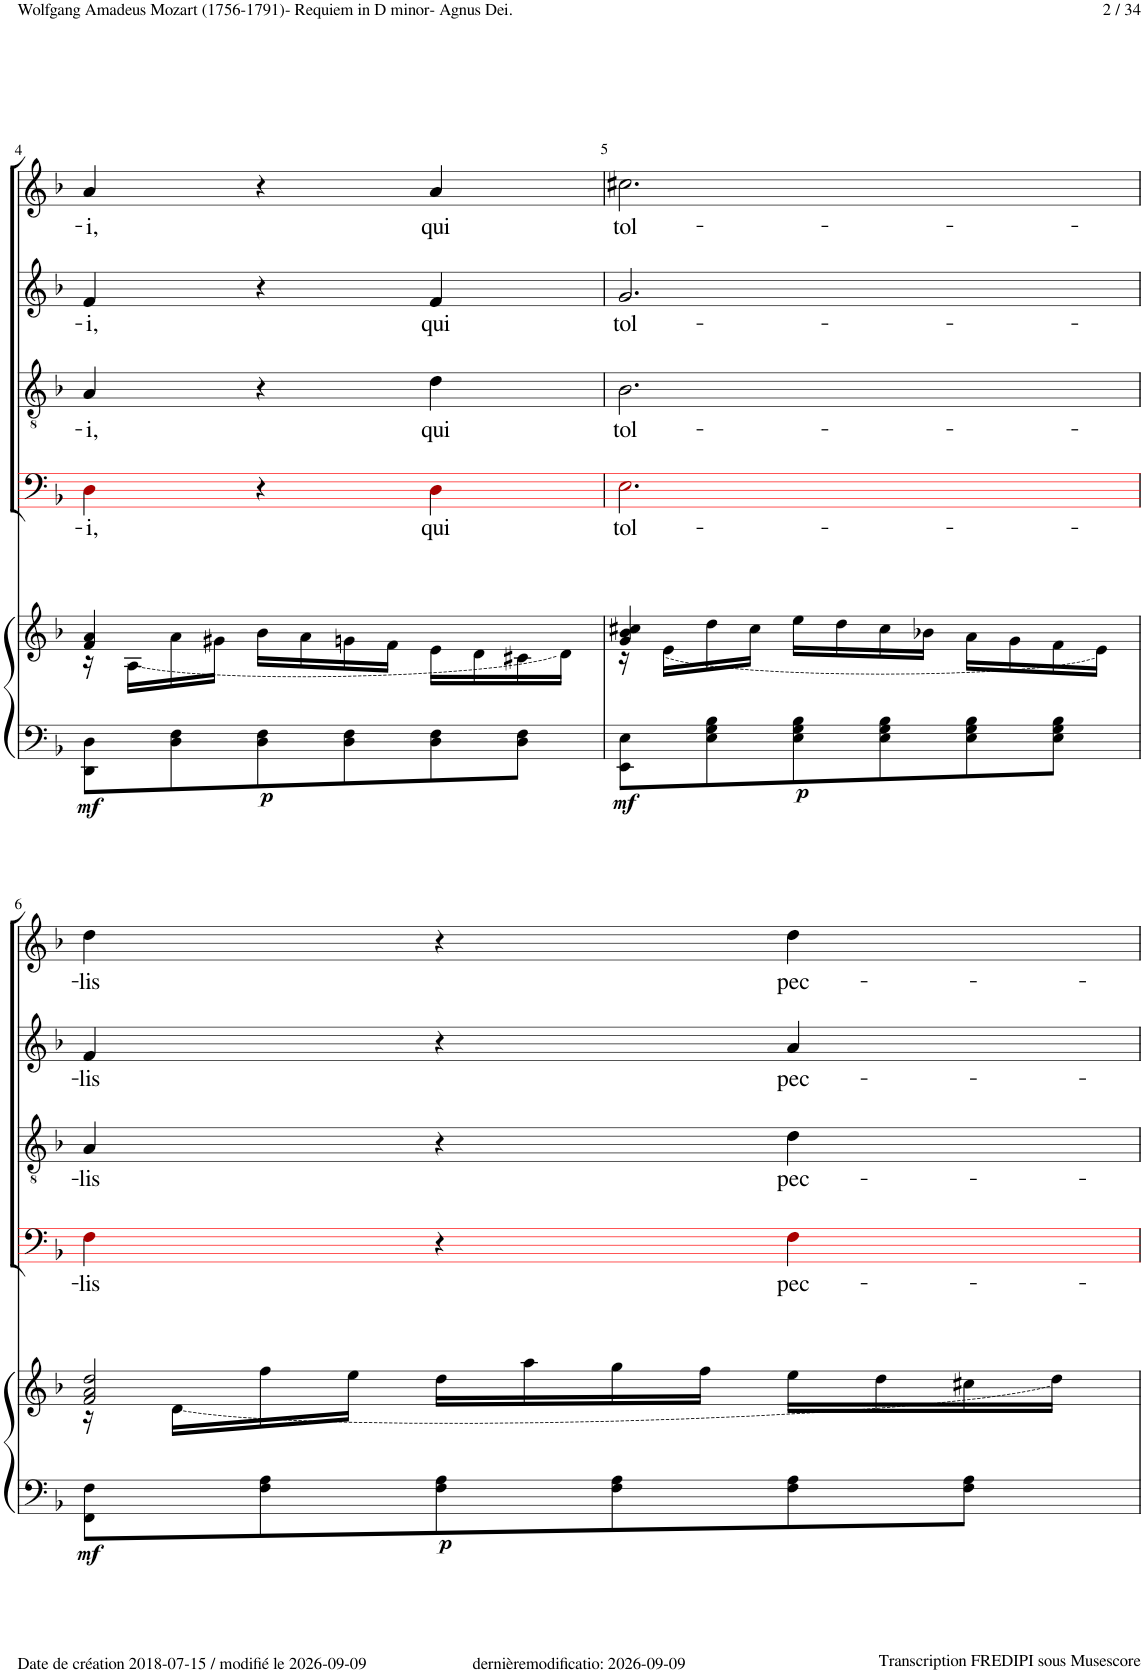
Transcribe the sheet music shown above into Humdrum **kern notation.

**kern	**kern	**dynam	**kern	**text	**kern	**text	**kern	**text	**kern	**text
*part5	*part5	*part5	*part4	*part4	*part3	*part3	*part2	*part2	*part1	*part1
*staff6	*staff5	*staff5/6	*staff4	*staff4	*staff3	*staff3	*staff2	*staff2	*staff1	*staff1
*I"Piano	*	*	*I"Basse	*	*I"Tenor	*	*I"Alto	*	*I"Soprano	*
*I'Pno	*	*	*	*	*	*	*	*	*	*
!!LO:PB:g=z
*clefF4	*clefG2	*	*clefF4	*	*clefGv2	*	*clefG2	*	*clefG2	*
*	*	*	*ITrd8c14	*	*	*	*	*	*	*
*k[b-]	*k[b-]	*	*k[b-]	*	*k[b-]	*	*k[b-]	*	*k[b-]	*
*M3/4	*M3/4	*	*M3/4	*	*M3/4	*	*M3/4	*	*M3/4	*
=4	=4	=4	=4	=4	=4	=4	=4	=4	=4	=4
*	*^	*	*	*	*	*	*	*	*	*
!	!	!	!LO:DY:b=2	!	!LO:LY:b	!	!LO:LY:b	!	!LO:LY:b	!	!LO:LY:b
8DD\ 8D\L	4f/ 4a/	16r	mf	4D!i\	-i,	4A!/	-i,	4f!/	-i,	4a!/	-i,
.	.	(16A\LL	.	.	.	.	.	.	.	.	.
8D\ 8F\	.	16a\	.	.	.	.	.	.	.	.	.
.	.	16g#X\JJ	.	.	.	.	.	.	.	.	.
!	!	!	!LO:DY:b=2	!	!	!	!	!	!	!	!
8D\ 8F\	2ryy	16b-\LL	p	4r	.	4r	.	4r	.	4r	.
.	.	16a\	.	.	.	.	.	.	.	.	.
8D\ 8F\	.	16gn\	.	.	.	.	.	.	.	.	.
.	.	16f\JJ	.	.	.	.	.	.	.	.	.
!	!	!	!	!	!LO:LY:b	!	!LO:LY:b	!	!LO:LY:b	!	!LO:LY:b
8D\ 8F\	.	16e\LL	.	4D!i\	qui	4d!\	qui	4f!/	qui	4a!/	qui
.	.	16d\	.	.	.	.	.	.	.	.	.
8D\ 8F\J	.	16c#X\	.	.	.	.	.	.	.	.	.
.	.	16d\JJ)	.	.	.	.	.	.	.	.	.
=5	=5	=5	=5	=5	=5	=5	=5	=5	=5	=5	=5
!	!	!	!LO:DY:b=2	!	!LO:LY:b	!	!LO:LY:b	!	!LO:LY:b	!	!LO:LY:b
8EE\ 8E\L	4g/ 4b-/ 4cc#X/	16r	mf	2.E!i\	tol-	2.B-!\	tol-	2.g!/	tol-	2.cc#X!\	tol-
.	.	(16e\LL	.	.	.	.	.	.	.	.	.
8E\ 8G\ 8B-\	.	16dd\	.	.	.	.	.	.	.	.	.
.	.	16cc#\JJ	.	.	.	.	.	.	.	.	.
!	!	!	!LO:DY:b=2	!	!	!	!	!	!	!	!
8E\ 8G\ 8B-\	2ryy	16ee\LL	p	.	.	.	.	.	.	.	.
.	.	16dd\	.	.	.	.	.	.	.	.	.
8E\ 8G\ 8B-\	.	16cc#\	.	.	.	.	.	.	.	.	.
.	.	16b-X\JJ	.	.	.	.	.	.	.	.	.
8E\ 8G\ 8B-\	.	16a\LL	.	.	.	.	.	.	.	.	.
.	.	16g\	.	.	.	.	.	.	.	.	.
8E\ 8G\ 8B-\J	.	16f\	.	.	.	.	.	.	.	.	.
.	.	16e\JJ)	.	.	.	.	.	.	.	.	.
!!LO:LB:g=z
=6	=6	=6	=6	=6	=6	=6	=6	=6	=6	=6	=6
!	!	!	!LO:DY:b=2	!	!LO:LY:b	!	!LO:LY:b	!	!LO:LY:b	!	!LO:LY:b
8FF\ 8F\L	2f/ 2a/ 2dd/	16r	mf	4F!i\	-lis	4A!/	-lis	4f!/	-lis	4dd!\	-lis
.	.	(16d\LL	.	.	.	.	.	.	.	.	.
8F\ 8A\	.	16ff\	.	.	.	.	.	.	.	.	.
.	.	16ee\JJ	.	.	.	.	.	.	.	.	.
!	!	!	!LO:DY:b=2	!	!	!	!	!	!	!	!
8F\ 8A\	.	16dd\LL	p	4r	.	4r	.	4r	.	4r	.
.	.	16aa\	.	.	.	.	.	.	.	.	.
8F\ 8A\	.	16gg\	.	.	.	.	.	.	.	.	.
.	.	16ff\JJ	.	.	.	.	.	.	.	.	.
!	!	!	!	!	!LO:LY:b	!	!LO:LY:b	!	!LO:LY:b	!	!LO:LY:b
8F\ 8A\	4ryy	16ee\LL	.	4F!i\	pec-	4d!\	pec-	4a!/	pec-	4dd!\	pec-
.	.	16dd\	.	.	.	.	.	.	.	.	.
8F\ 8A\J	.	16cc#X\	.	.	.	.	.	.	.	.	.
.	.	16dd\JJ)	.	.	.	.	.	.	.	.	.
*	*v	*v	*	*	*	*	*	*	*	*	*
=	=	=	=	=	=	=	=	=	=	=
*-	*-	*-	*-	*-	*-	*-	*-	*-	*-	*-
